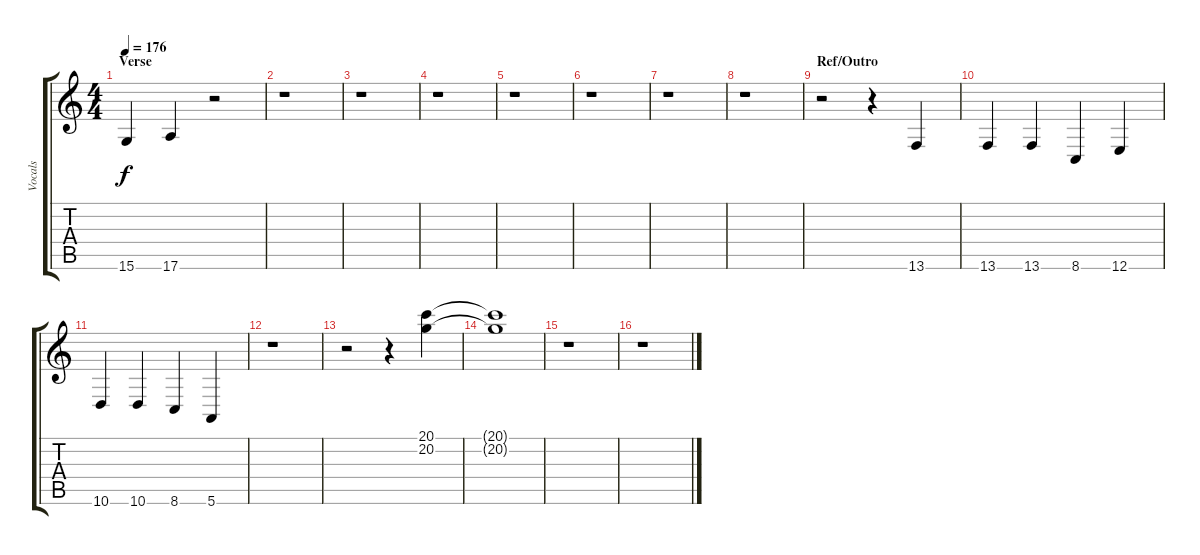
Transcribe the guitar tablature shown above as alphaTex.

\track ("Vocals" "Vocals") {instrument lead6voice}
\staff {score tabs}
\tuning (E4 B3 G3 D3 A2 E2) {hide}
\ts (4 4)
\section ("" "Verse")
\tempo 176
\clef g2
\ks c
15.6.4{dy f} 17.6.4 r.2 |
r.1 |
r.1 |
r.1 |
r.1 |
r.1 |
r.1 |
r.1 |
\section ("" "Ref/Outro")
r.2 r.4 13.6.4 |
13.6.4 13.6.4 8.6.4 12.6.4 |
10.6.4 10.6.4 8.6.4 5.6.4 |
r.1 |
r.2 r.4 (20.1 20.2).4 |
(20.1{t} 20.2{t}).1 |
r.1 |
r.1
